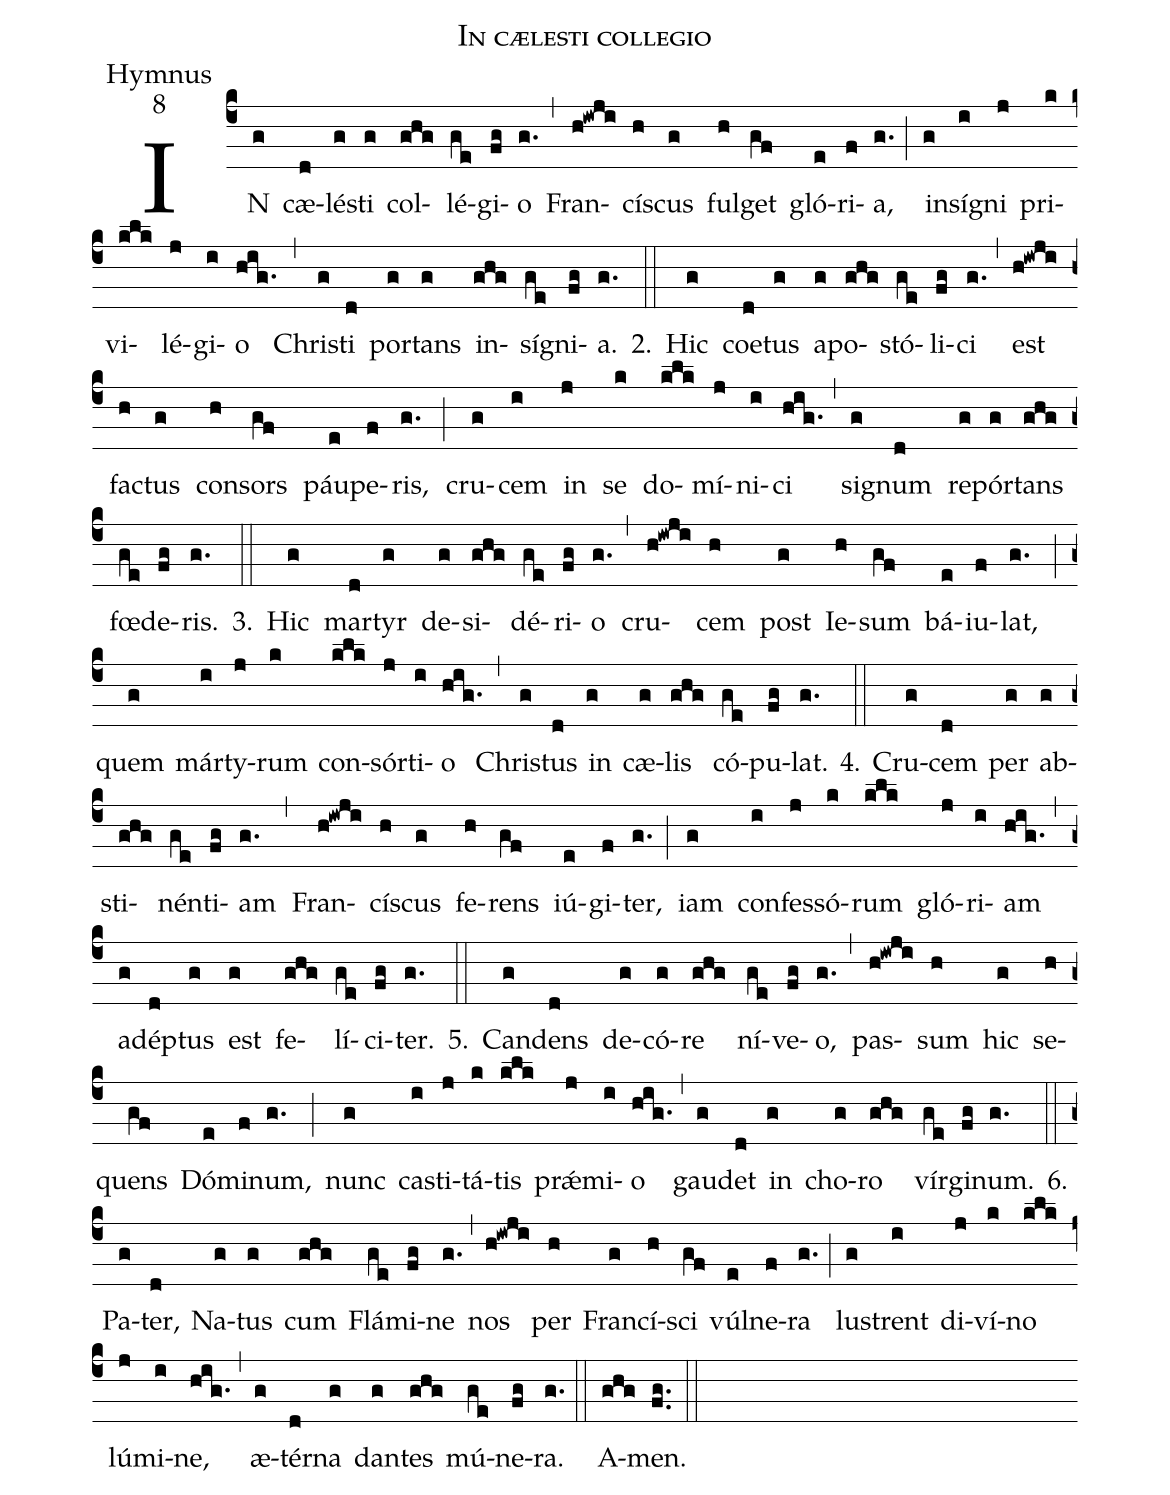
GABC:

name:In cælesti collegio;
office-part:Hymnus;
mode:8;
%%
(c4)IN(g) cæ(d)lé(g)sti(g) col(ghg)lé(ge)gi(fg)o(g.) (,)
Fran(h!iwji)cí(h)scus(g) ful(h)get(gf) gló(e)ri(f)a,(g.) (;)
in(g)sí(i)gni(j) pri(k)vi(klk)lé(j)gi(i)o(hig.) (,)
Chri(g)sti(d) por(g)tans(g) in(ghg)sí(ge)gni(fg)a.(g.)
2.(::) Hic(g) coe(d)tus(g) a(g)po(ghg)stó(ge)li(fg)ci(g.) (,)
est(h!iwji) fa(h)ctus(g) con(h)sors(gf) páu(e)pe(f)ris,(g.) (;)
cru(g)cem(i) in(j) se(k) do(klk)mí(j)ni(i)ci(hig.) (,)
si(g)gnum(d) re(g)pór(g)tans(ghg) fœ(ge)de(fg)ris.(g.)
3.(::) Hic(g) mar(d)tyr(g) de(g)si(ghg)dé(ge)ri(fg)o(g.) (,)
cru(h!iwji)cem(h) post(g) Ie(h)sum(gf) bá(e)iu(f)lat,(g.) (;)
quem(g) már(i)ty(j)rum(k) con(klk)sór(j)ti(i)o(hig.) (,)
Chri(g)stus(d) in(g) cæ(g)lis(ghg) có(ge)pu(fg)lat.(g.)
4.(::) Cru(g)cem(d) per(g) ab(g)sti(ghg)nén(ge)ti(fg)am(g.) (,)
Fran(h!iwji)cí(h)scus(g) fe(h)rens(gf) iú(e)gi(f)ter,(g.) (;)
iam(g) con(i)fes(j)só(k)rum(klk) gló(j)ri(i)am(hig.) (,)
a(g)dép(d)tus(g) est(g) fe(ghg)lí(ge)ci(fg)ter.(g.)
5.(::) Can(g)dens(d) de(g)có(g)re(ghg) ní(ge)ve(fg)o,(g.) (,)
pas(h!iwji)sum(h) hic(g) se(h)quens(gf) Dó(e)mi(f)num,(g.) (;)
nunc(g) ca(i)sti(j)tá(k)tis(klk) prǽ(j)mi(i)o(hig.) (,)
gau(g)det(d) in(g) cho(g)ro(ghg) vír(ge)gi(fg)num.(g.)
6.(::) Pa(g)ter,(d) Na(g)tus(g) cum(ghg) Flá(ge)mi(fg)ne(g.) (,)
nos(h!iwji) per(h) Fran(g)cí(h)sci(gf) vúl(e)ne(f)ra(g.) (;)
lu(g)strent(i) di(j)ví(k)no(klk) lú(j)mi(i)ne,(hig.) (,)
æ(g)tér(d)na(g) dan(g)tes(ghg) mú(ge)ne(fg)ra.(g.) (::)
A(ghg)men.(fg..) (::)
